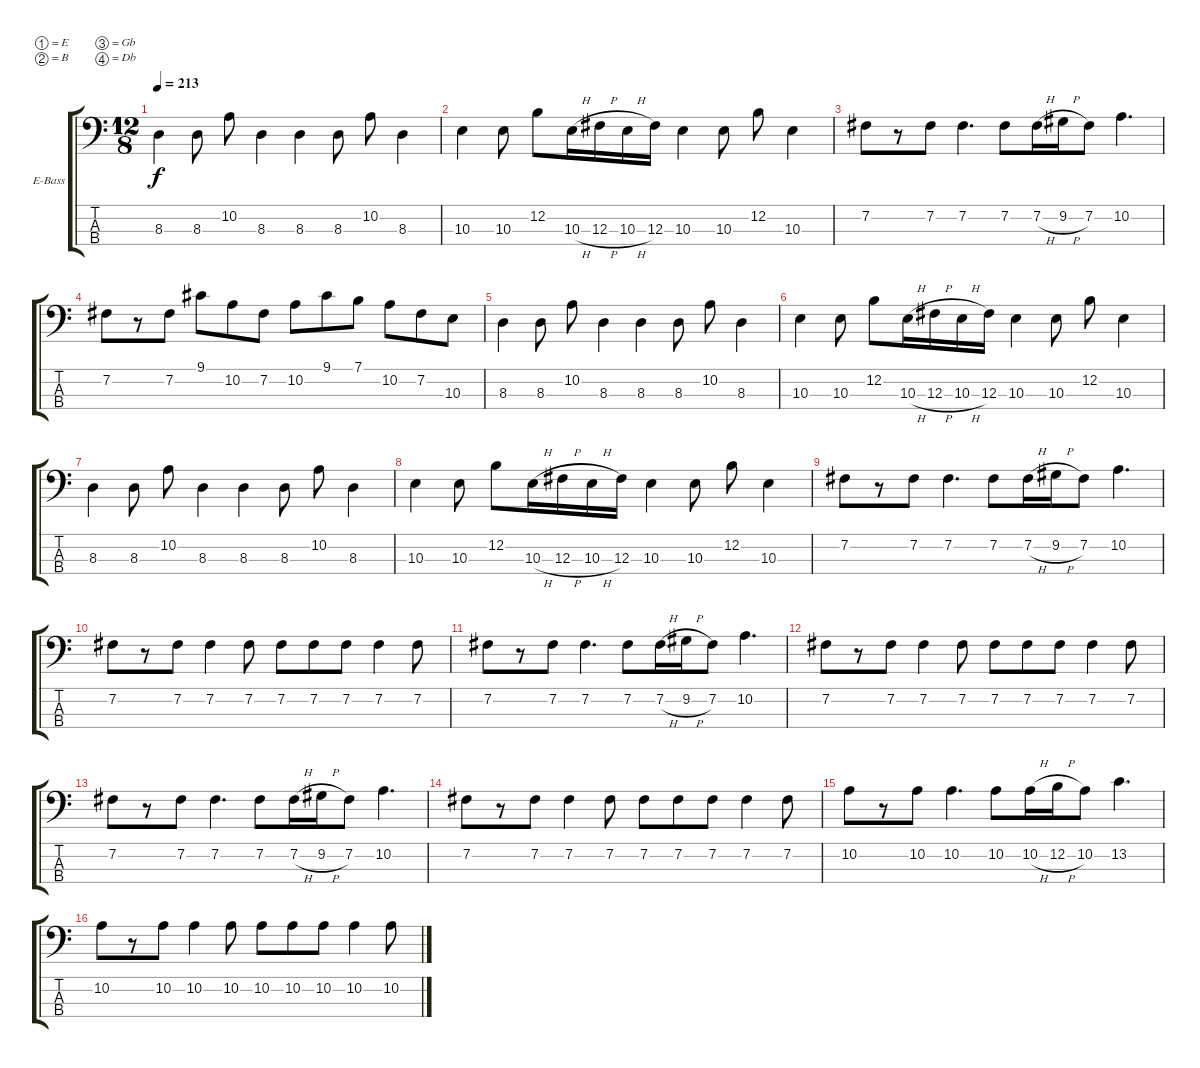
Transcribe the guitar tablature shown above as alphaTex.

\bracketExtendMode groupsimilarinstruments
\firstSystemTrackNameOrientation horizontal
\otherSystemsTrackNameOrientation horizontal
\track ("Bass 1 (High)" "E-Bass") {instrument electricbassfinger}
\staff {score tabs}
\tuning (E2 B1 Gb1 Db1)
\ts (12 8)
\tempo 213
\clef f4
\scale
0.333333
\ks c
8.3.4{dy f} 8.3.8 10.2.8 8.3.4 8.3.4 8.3.8 10.2.8 8.3.4 |
\scale
0.333333 10.3.4 10.3.8 12.2.8 10.3{h}.16 12.3{h}.16 10.3{h}.16 12.3.16 10.3.4 10.3.8 12.2.8 10.3.4 |
\scale
0.333333 7.2.8 r.8 7.2.8 7.2.4{d} 7.2.8 7.2{h}.16 9.2{h}.16 7.2.8 10.2.4{d} |
\scale
0.333333 7.2.8 r.8 7.2.8 9.1.8 10.2.8 7.2.8 10.2.8 9.1.8 7.1.8 10.2.8 7.2.8 10.3.8 |
\scale
0.333333 8.3.4 8.3.8 10.2.8 8.3.4 8.3.4 8.3.8 10.2.8 8.3.4 |
\scale
0.333333 10.3.4 10.3.8 12.2.8 10.3{h}.16 12.3{h}.16 10.3{h}.16 12.3.16 10.3.4 10.3.8 12.2.8 10.3.4 |
\scale
0.333333 8.3.4 8.3.8 10.2.8 8.3.4 8.3.4 8.3.8 10.2.8 8.3.4 |
\scale
0.333333 10.3.4 10.3.8 12.2.8 10.3{h}.16 12.3{h}.16 10.3{h}.16 12.3.16 10.3.4 10.3.8 12.2.8 10.3.4 |
\scale
0.333333 7.2.8 r.8 7.2.8 7.2.4{d} 7.2.8 7.2{h}.16 9.2{h}.16 7.2.8 10.2.4{d} |
\scale
0.333333 7.2.8 r.8 7.2.8 7.2.4 7.2.8 7.2.8 7.2.8 7.2.8 7.2.4 7.2.8 |
\scale
0.333333 7.2.8 r.8 7.2.8 7.2.4{d} 7.2.8 7.2{h}.16 9.2{h}.16 7.2.8 10.2.4{d} |
\scale
0.333333 7.2.8 r.8 7.2.8 7.2.4 7.2.8 7.2.8 7.2.8 7.2.8 7.2.4 7.2.8 |
\scale
0.333333 7.2.8 r.8 7.2.8 7.2.4{d} 7.2.8 7.2{h}.16 9.2{h}.16 7.2.8 10.2.4{d} |
\scale
0.333333 7.2.8 r.8 7.2.8 7.2.4 7.2.8 7.2.8 7.2.8 7.2.8 7.2.4 7.2.8 |
\scale
0.333333 10.2.8 r.8 10.2.8 10.2.4{d} 10.2.8 10.2{h}.16 12.2{h}.16 10.2.8 13.2.4{d} |
\scale
0.333333 10.2.8 r.8 10.2.8 10.2.4 10.2.8 10.2.8 10.2.8 10.2.8 10.2.4 10.2.8
